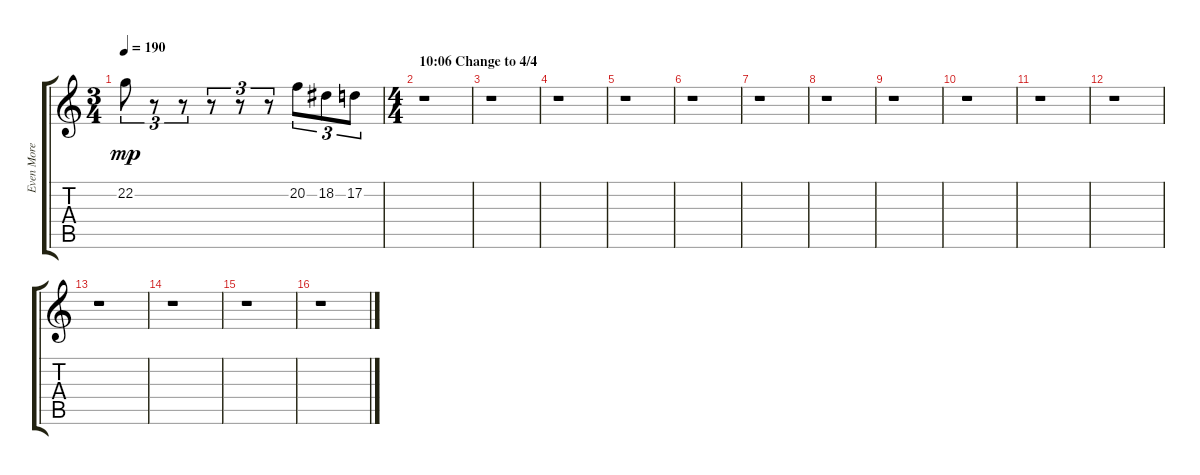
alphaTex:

\track ("Even More Keys" "Even More ") {instrument orchestralharp}
\staff {score tabs}
\tuning (D4 A3 F3 C3 G2 C2) {hide}
\ts (3 4)
\tempo 190
\clef g2
\ks c
22.2.8{tu (3 2) dy mp} r.8{tu (3 2)} r.8{tu (3 2)} r.8{tu (3 2)} r.8{tu (3 2)} r.8{tu (3 2)} 20.2.8{tu (3 2)} 18.2.8{tu (3 2)} 17.2.8{tu (3 2)} |
\ts (4 4)
\section ("" "10:06 Change to 4/4")
r.1 |
r.1 |
r.1 |
r.1 |
r.1 |
r.1 |
r.1 |
r.1 |
r.1 |
r.1 |
r.1 |
r.1 |
r.1 |
r.1 |
r.1
